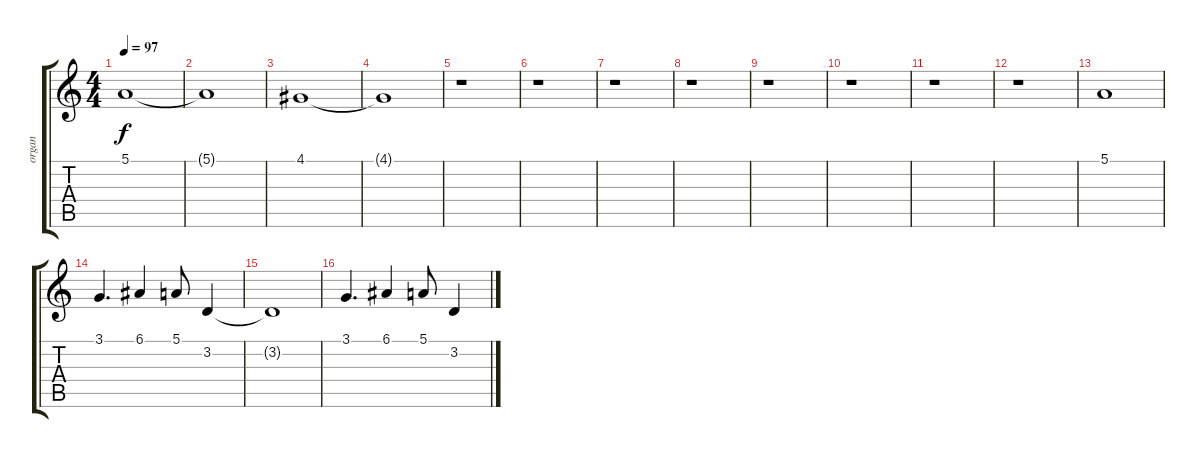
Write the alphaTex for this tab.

\track ("organ" "organ") {instrument churchorgan}
\staff {score tabs}
\tuning (E4 B3 G3 D3 A2 E2) {hide}
\ts (4 4)
\tempo 97
\clef g2
\ks c
5.1.1{dy f} |
5.1{t}.1 |
4.1.1 |
4.1{t}.1 |
r.1 |
r.1 |
r.1 |
r.1 |
r.1 |
r.1 |
r.1 |
r.1 |
5.1.1 |
3.1.4{d} 6.1.4 5.1.8 3.2.4 |
3.2{t}.1 |
3.1.4{d} 6.1.4 5.1.8 3.2.4
